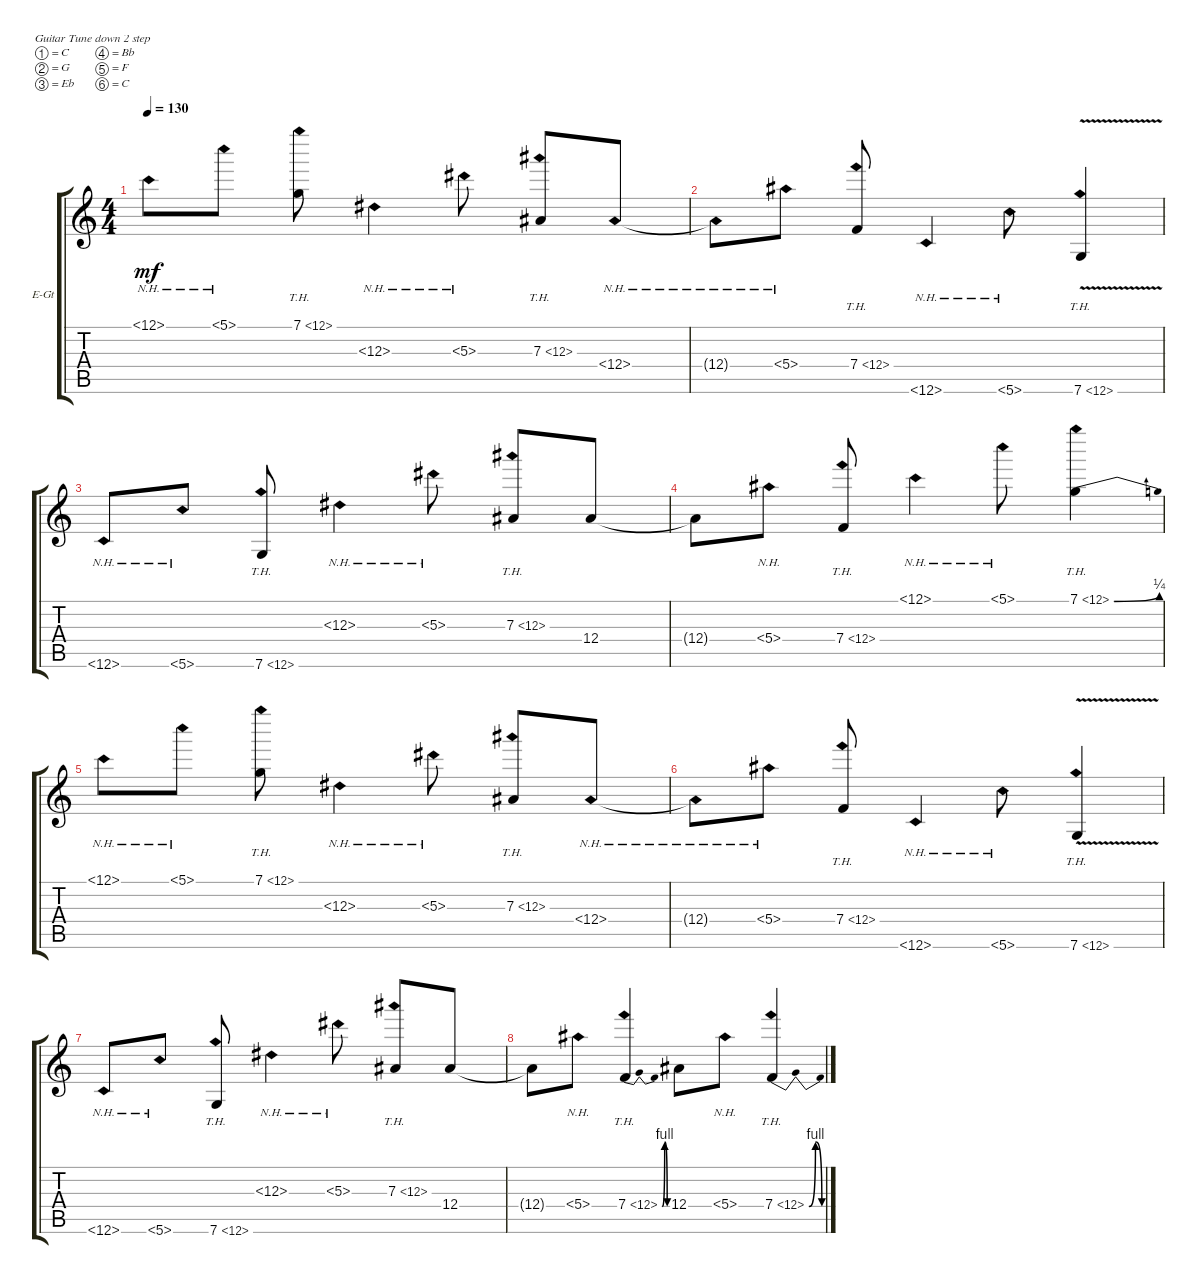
\defaultSystemsLayout 4
\bracketExtendMode groupsimilarinstruments
\firstSystemTrackNameOrientation horizontal
\otherSystemsTrackNameOrientation horizontal
\track ("Electric Guitar" "E-Gt") {instrument distortionguitar}
\staff {score tabs}
\tuning (C4 G3 Eb3 Bb2 F2 C2)
\ts (4 4)
\tempo 130
\clef g2
\ks c
12.1{nh}.8{dy mf} 5.1{nh}.8 7.1{th 5}.8 12.3{nh}.4 5.3{nh}.8 7.3{th 5}.8 12.4{nh}.8 |
12.4{nh t}.8 5.4{nh}.8 7.4{th 5}.8 12.6{nh}.4 5.6{nh}.8 7.6{th 5 v}.4 |
12.6{nh}.8 5.6{nh}.8 7.6{th 5}.8 12.3{nh}.4 5.3{nh}.8 7.3{th 5}.8 12.4.8 |
12.4{t}.8 5.4{nh}.8 7.4{th 5}.8 12.1{nh}.4 5.1{nh}.8 7.1{be (bend 0 0 15 1) th 5}.4 |
12.1{nh}.8 5.1{nh}.8 7.1{th 5}.8 12.3{nh}.4 5.3{nh}.8 7.3{th 5}.8 12.4{nh}.8 |
12.4{nh t}.8 5.4{nh}.8 7.4{th 5}.8 12.6{nh}.4 5.6{nh}.8 7.6{th 5 v}.4 |
12.6{nh}.8 5.6{nh}.8 7.6{th 5}.8 12.3{nh}.4 5.3{nh}.8 7.3{th 5}.8 12.4.8 |
12.4{t}.8 5.4{nh}.8 7.4{be (bendrelease 12.6 0 21.599999999999998 4 32.4 4 42 0) th 5}.4 12.4.8 5.4{nh}.8 7.4{be (bendrelease 12.6 0 21.599999999999998 4 32.4 4 42 0) th 5}.4
